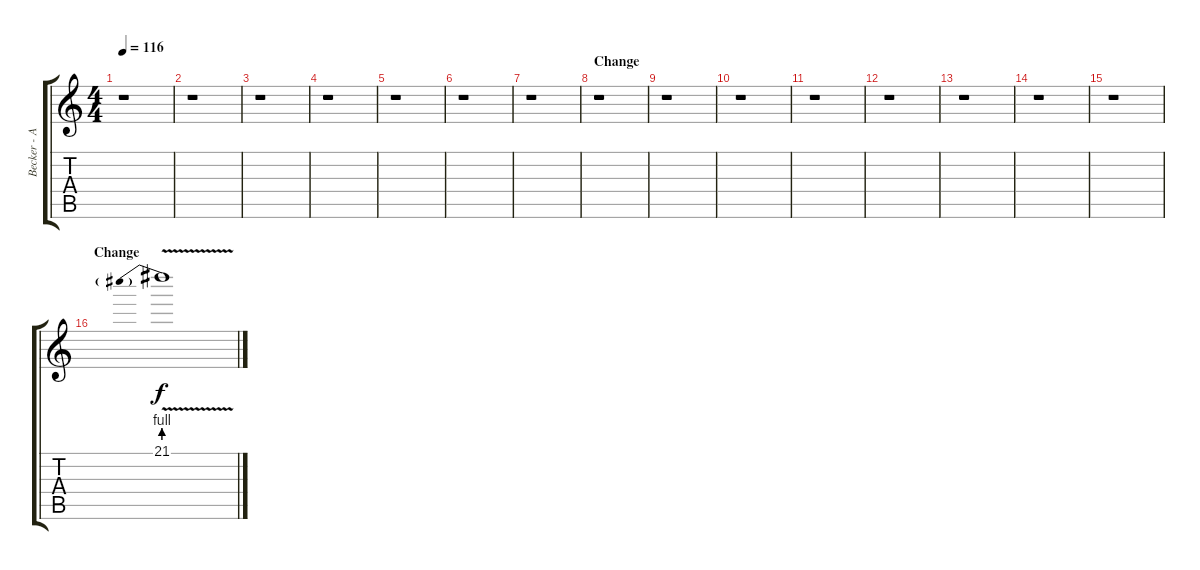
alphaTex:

\track ("Becker - Acoustic" "Becker - A") {instrument acousticguitarsteel}
\staff {score tabs}
\tuning (E4 B3 G3 D3 A2 E2) {hide}
\ts (4 4)
\tempo 116
\clef g2
\ks c
r.1{dy f} |
r.1 |
r.1 |
r.1 |
r.1 |
r.1 |
r.1 |
\section ("" "Change")
r.1 |
r.1 |
r.1 |
r.1 |
r.1 |
r.1 |
r.1 |
r.1 |
\section ("" "Change")
21.1{be (prebend 0 4 60 4) v}.1
